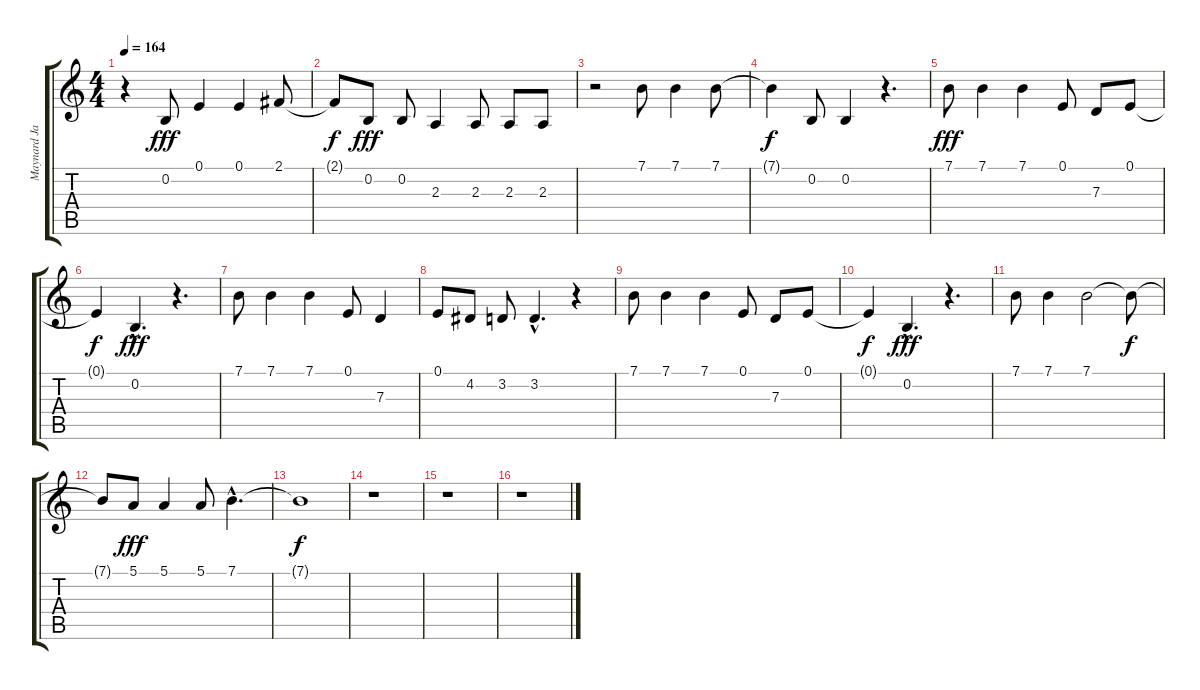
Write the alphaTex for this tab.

\track ("Maynard James Keenan" "Maynard Ja") {instrument lead2sawtooth}
\staff {score tabs}
\tuning (E4 B3 G3 D3 A2 E2) {hide}
\ts (4 4)
\tempo 164
\clef g2
\ks c
r.4{dy f} 0.2.8{dy fff} 0.1.4 0.1.4 2.1.8 |
2.1{t}.8{dy f} 0.2.8{dy fff} 0.2.8 2.3.4 2.3.8 2.3.8 2.3.8 |
r.2 7.1.8 7.1.4 7.1.8 |
7.1{t}.4{dy f} 0.2.8 0.2.4 r.4{d} |
7.1.8{dy fff} 7.1.4 7.1.4 0.1.8 7.3.8 0.1.8 |
0.1{t}.4{dy f} 0.2{hac}.4{d dy fff} r.4{d} |
7.1.8 7.1.4 7.1.4 0.1.8 7.3.4 |
0.1.8 4.2.8 3.2.8 3.2{hac}.4{d} r.4 |
7.1.8 7.1.4 7.1.4 0.1.8 7.3.8 0.1.8 |
0.1{t}.4{dy f} 0.2{hac}.4{d dy fff} r.4{d} |
7.1.8 7.1.4 7.1.2 7.1{t}.8{dy f} |
7.1{t}.8 5.1.8{dy fff} 5.1.4 5.1.8 7.1{hac}.4{d} |
7.1{t}.1{dy f} |
r.1 |
r.1 |
r.1
